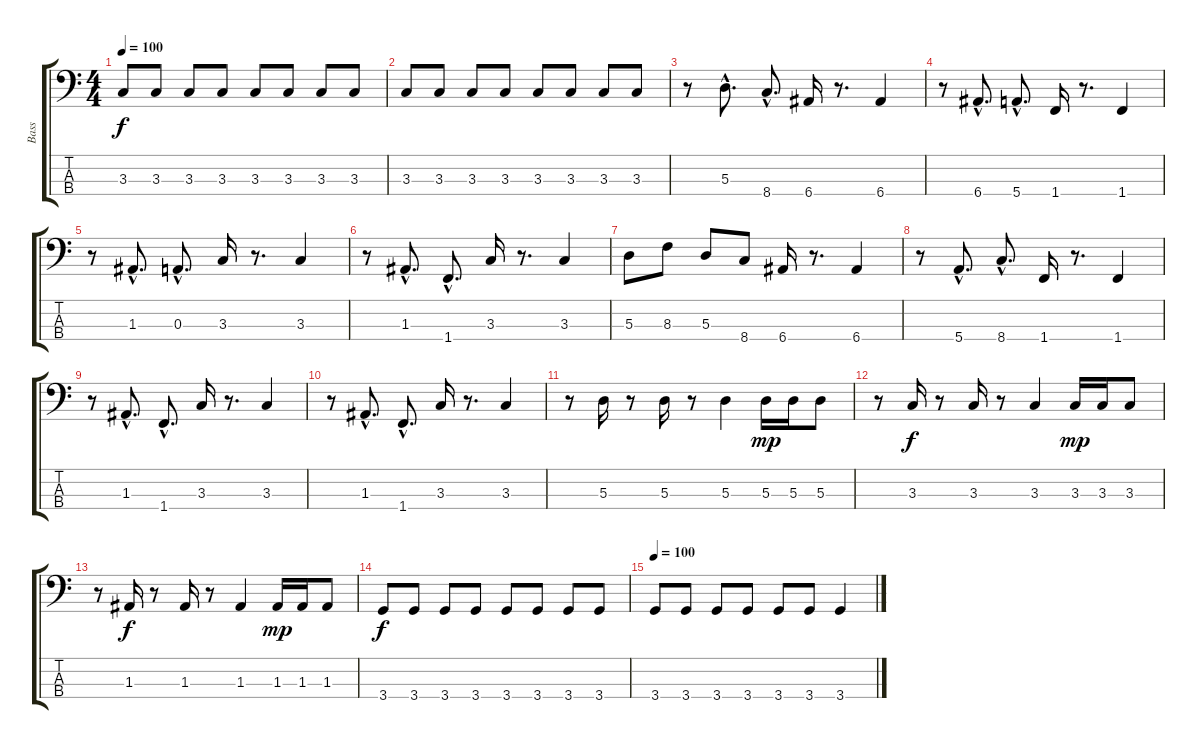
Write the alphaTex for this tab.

\track ("Bass" "Bass") {instrument electricbassfinger}
\staff {score tabs}
\tuning (G2 D2 A1 E1) {hide}
\ts (4 4)
\tempo 100
\clef f4
\ks c
3.3.8{dy f} 3.3.8 3.3.8 3.3.8 3.3.8 3.3.8 3.3.8 3.3.8 |
3.3.8 3.3.8 3.3.8 3.3.8 3.3.8 3.3.8 3.3.8 3.3.8 |
r.8 5.3{hac}.8{d} 8.4{hac}.8{d} 6.4.16 r.8{d} 6.4.4 |
r.8 6.4{hac}.8{d} 5.4{hac}.8{d} 1.4.16 r.8{d} 1.4.4 |
r.8 1.3{hac}.8{d} 0.3{hac}.8{d} 3.3.16 r.8{d} 3.3.4 |
r.8 1.3{hac}.8{d} 1.4{hac}.8{d} 3.3.16 r.8{d} 3.3.4 |
5.3.8 8.3.8 5.3.8 8.4.8 6.4.16 r.8{d} 6.4.4 |
r.8 5.4{hac}.8{d} 8.4{hac}.8{d} 1.4.16 r.8{d} 1.4.4 |
r.8 1.3{hac}.8{d} 1.4{hac}.8{d} 3.3.16 r.8{d} 3.3.4 |
r.8 1.3{hac}.8{d} 1.4{hac}.8{d} 3.3.16 r.8{d} 3.3.4 |
r.8 5.3.16 r.8 5.3.16 r.8 5.3.4 5.3.16{dy mp} 5.3.16 5.3.8 |
r.8 3.3.16{dy f} r.8 3.3.16 r.8 3.3.4 3.3.16{dy mp} 3.3.16 3.3.8 |
r.8 1.3.16{dy f} r.8 1.3.16 r.8 1.3.4 1.3.16{dy mp} 1.3.16 1.3.8 |
3.4.8{dy f} 3.4.8 3.4.8 3.4.8 3.4.8 3.4.8 3.4.8 3.4.8 |
\tempo 100
3.4.8 3.4.8 3.4.8 3.4.8 3.4.8 3.4.8 3.4.4
